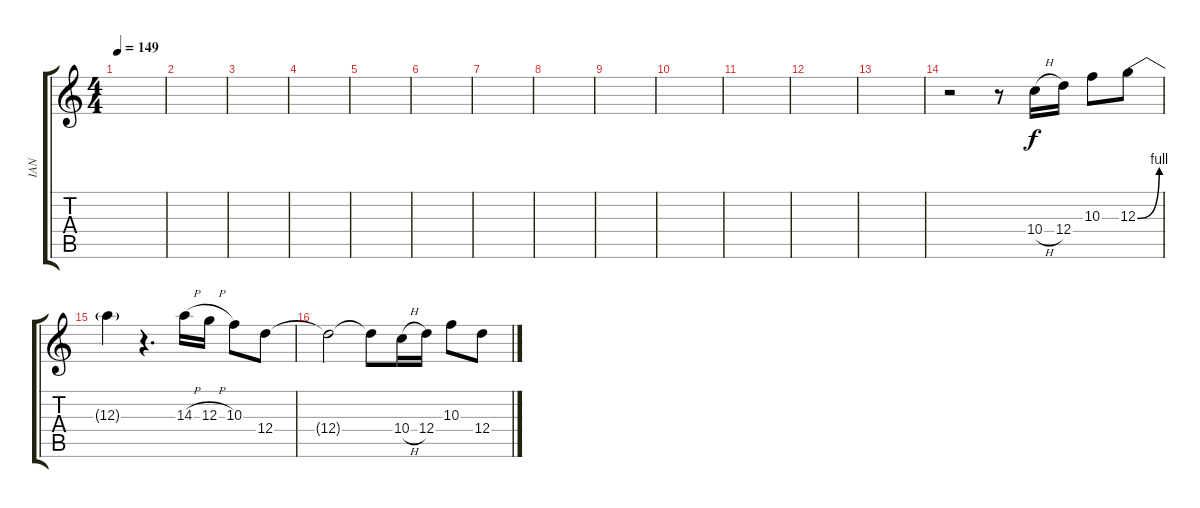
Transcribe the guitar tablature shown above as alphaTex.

\track ("IAN" "IAN") {instrument distortionguitar}
\staff {score tabs}
\tuning (E4 B3 G3 D3 A2 D2) {hide}
\ts (4 4)
\tempo 149
\clef g2
\ks c
|
|
|
|
|
|
|
|
|
|
|
|
|
r.2 r.8 10.4{h}.16 12.4.16 10.3.8 12.3{be (bend 0 0 60 4)}.8 |
12.3{t}.4 r.4{d} 14.3{h}.16 12.3{h}.16 10.3.8 12.4.8 |
12.4{t}.2 12.4{t}.8 10.4{h}.16 12.4.16 10.3.8 12.4.8
